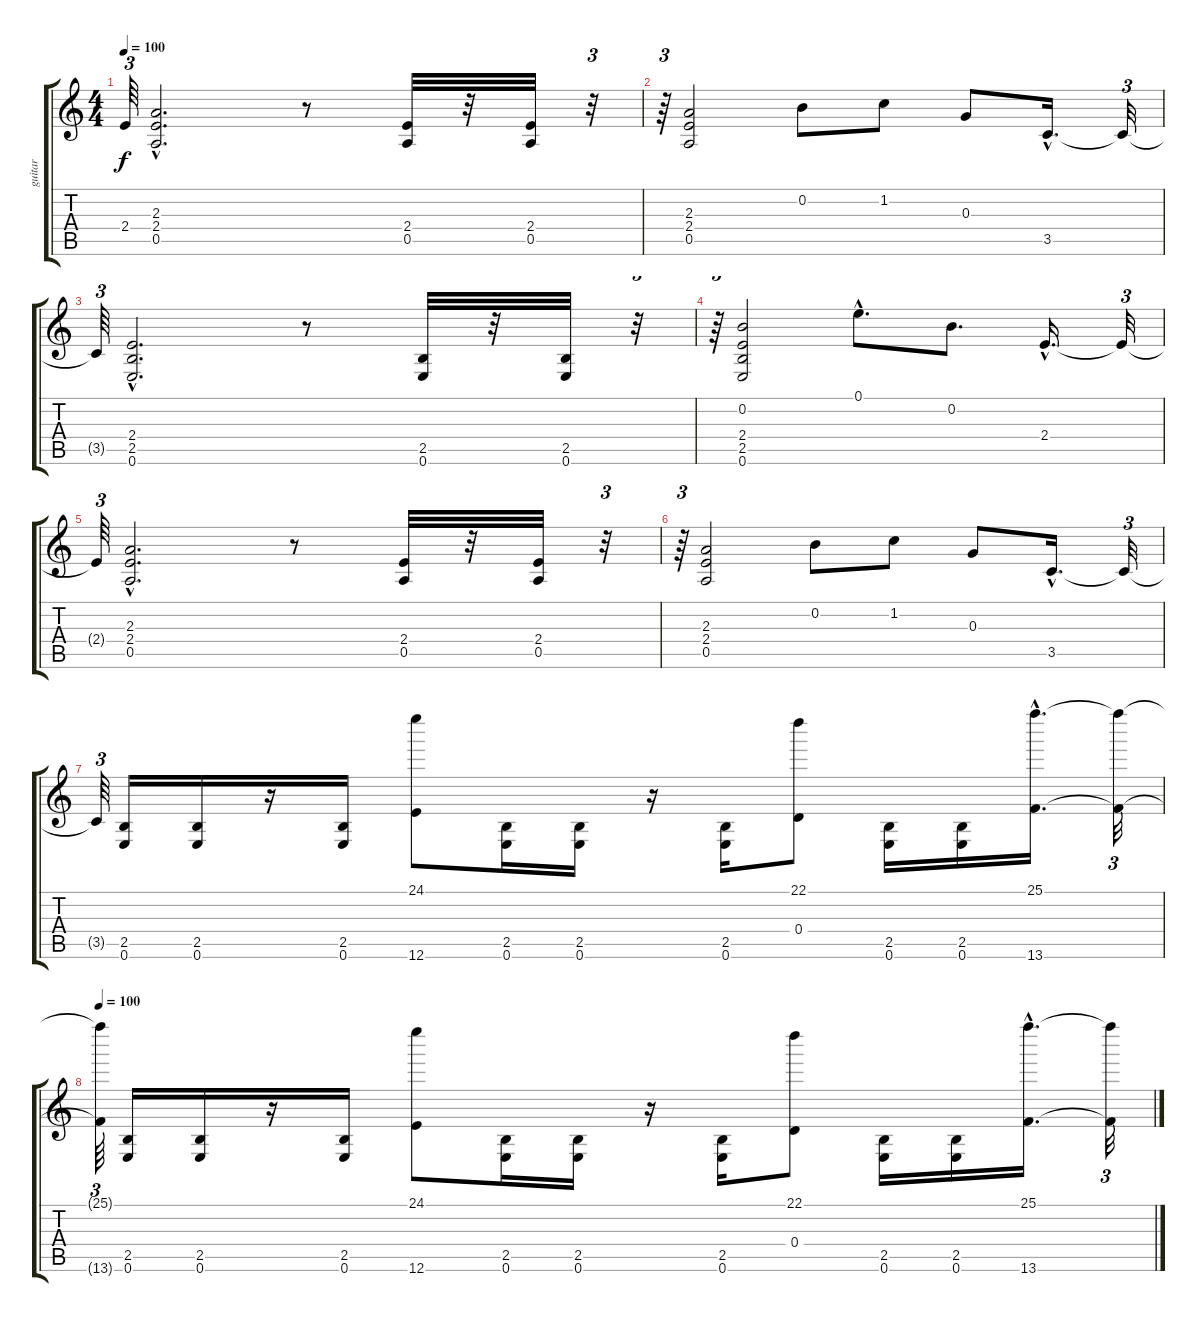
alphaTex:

\track ("guitar" "guitar") {instrument distortionguitar}
\staff {score tabs}
\tuning (E4 B3 G3 D3 A2 E2) {hide}
\ts (4 4)
\tempo 100
\clef g2
\ks c
2.4{t}.64{tu (3 2) dy f} (2.3{hac} 2.4{hac} 0.5{hac}).2{d} r.8 (2.4 0.5).32 r.32 (2.4 0.5).32 r.32{tu (3 2)} |
r.64{tu (3 2)} (2.3 2.4 0.5).2 0.2.8 1.2.8 0.3.8 3.5{hac}.16{d} 3.5{t}.32{tu (3 2)} |
3.5{t}.64{tu (3 2)} (2.4{hac} 2.5{hac} 0.6{hac}).2{d} r.8 (2.5 0.6).32 r.32 (2.5 0.6).32 r.32{tu (3 2)} |
r.64{tu (3 2)} (0.2 2.4 2.5 0.6).2 0.1{hac}.8{d} 0.2.8{d} 2.4{hac}.16{d} 2.4{t}.32{tu (3 2)} |
2.4{t}.64{tu (3 2)} (2.3{hac} 2.4{hac} 0.5{hac}).2{d} r.8 (2.4 0.5).32 r.32 (2.4 0.5).32 r.32{tu (3 2)} |
r.64{tu (3 2)} (2.3 2.4 0.5).2 0.2.8 1.2.8 0.3.8 3.5{hac}.16{d} 3.5{t}.32{tu (3 2)} |
3.5{t}.64{tu (3 2)} (2.5 0.6).16 (2.5 0.6).16 r.16 (2.5 0.6).16 (24.1 12.6).8 (2.5 0.6).16 (2.5 0.6).16 r.16 (2.5 0.6).16 (22.1 0.4).8 (2.5 0.6).16 (2.5 0.6).16 (25.1{hac} 13.6{hac}).16{d} (25.1{t} 13.6{t}).32{tu (3 2)} |
\tempo 100
(25.1{t} 13.6{t}).64{tu (3 2)} (2.5 0.6).16 (2.5 0.6).16 r.16 (2.5 0.6).16 (24.1 12.6).8 (2.5 0.6).16 (2.5 0.6).16 r.16 (2.5 0.6).16 (22.1 0.4).8 (2.5 0.6).16 (2.5 0.6).16 (25.1{hac} 13.6{hac}).16{d} (25.1{t} 13.6{t}).32{tu (3 2)}
